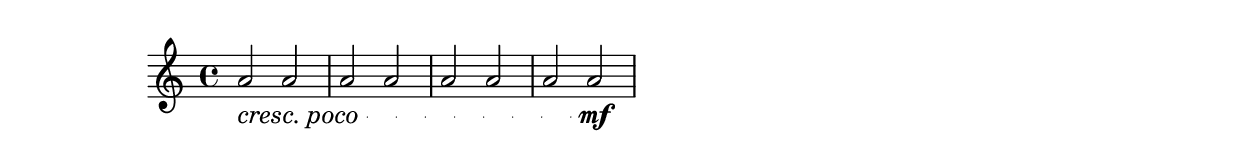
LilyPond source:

%% DO NOT EDIT this file manually; it is automatically
%% generated from LSR http://lsr.dsi.unimi.it
%% Make any changes in LSR itself, or in Documentation/snippets/new/ ,
%% and then run scripts/auxiliar/makelsr.py
%%
%% This file is in the public domain.
\version "2.14.0"

\header {
  lsrtags = "expressive-marks, tweaks-and-overrides"

%% Translation of GIT committish: 615cbf212fdaf0b220b3330da417d0c3602494f2
  texidoces = "
Se puede modificar el texto empleado para los crescendos y
decrescendos modificando las propiedades de contexto
@code{crescendoText} y @code{decrescendoText}.

El estilo de la línea de extensión se puede cambiar modificando la
propiedad @code{'style} de @code{DynamicTextSpanner}.  El valor
predeterminado es @code{'dashed-line} (línea discontinua), y entre
otros valores posibles se encuentran @code{'line} (línea),
@code{'dotted-line} (línea de puntos) y @code{'none} (nada):

"
  doctitlees = "Cambiar el texto y los estilos de objeto de extensión para las indicaciones dinámicas textuales"


%% Translation of GIT committish: 0a868be38a775ecb1ef935b079000cebbc64de40
texidocde = "
Der Text, der für Crescendo und Decrescendo gesetzt wird, kann geändert
werden, indem man die Eigenschaften @code{crescendoText} und
@code{decrescendoText} verändert.  Der Stil des Streckers kann auch
geändert werden, indem die @code{'style}-Eigenschaft des
@code{DynamicTextSpanner} beeinflusst wird.  Der Standardwert ist
@code{'hairpin}, andere Möglichkeiten sind @code{'line}, @code{'dashed-line}
und @code{'dotted-line}.
"
  doctitlede = "Text und Strecker-Stile für Dynamik-Texte ändern"

%% Translation of GIT committish: 4ab2514496ac3d88a9f3121a76f890c97cedcf4e
  texidocfr = "
Le texte par défaut des crescendos et decrescendos se change en
modifiant les propriétés de contexte @code{crescendoText} et
@code{decrescendoText}. L'aspect de la ligne d'extension est fonction
de la propriété @code{'style} du @code{DynamicTextSpanner}.  Sa valeur
par défaut est @code{'hairpin}, mais d'autres valeurs sont disponibles,
comme @code{'line}, @code{'dashed-line} et @code{'dotted-line}.

"
  doctitlefr = "Modifidation du texte et de l'extension de nuances textuelles"


  texidoc = "
The text used for crescendos and decrescendos can be changed by
modifying the context properties @code{crescendoText} and
@code{decrescendoText}.

The style of the spanner line can be changed by modifying the
@code{'style} property of @code{DynamicTextSpanner}.  The default value
is @code{'dashed-line}, and other possible values include @code{'line},
@code{'dotted-line} and @code{'none}.

"
  doctitle = "Changing text and spanner styles for text dynamics"
} % begin verbatim

\relative c'' {
  \set crescendoText = \markup { \italic { cresc. poco } }
  \set crescendoSpanner = #'text
  \override DynamicTextSpanner #'style = #'dotted-line
  a2\< a
  a2 a
  a2 a
  a2 a\mf
}
